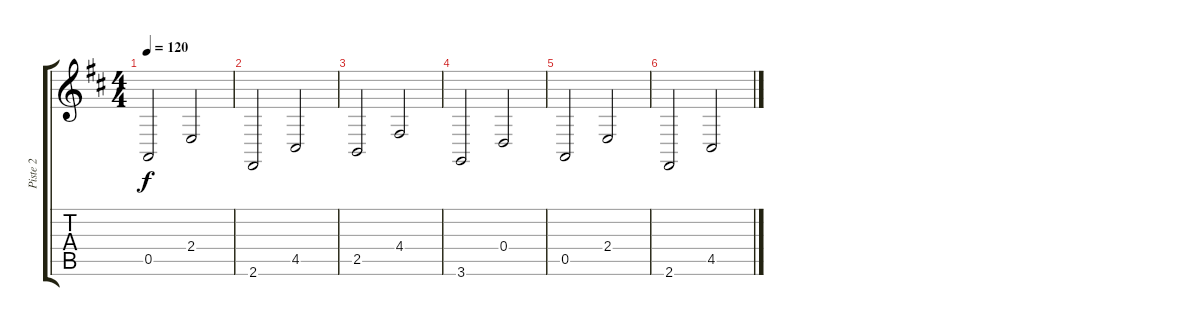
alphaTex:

\track ("Piste 2" "Piste 2") {instrument acousticgrandpiano}
\staff {score tabs}
\tuning (E4 B3 G3 D3 A2 E2) {hide}
\ts (4 4)
\tempo 120
\clef g2
\ks d
0.5.2{dy f} 2.4.2 |
2.6.2 4.5.2 |
2.5.2 4.4.2 |
3.6.2 0.4.2 |
0.5.2 2.4.2 |
2.6.2 4.5.2
